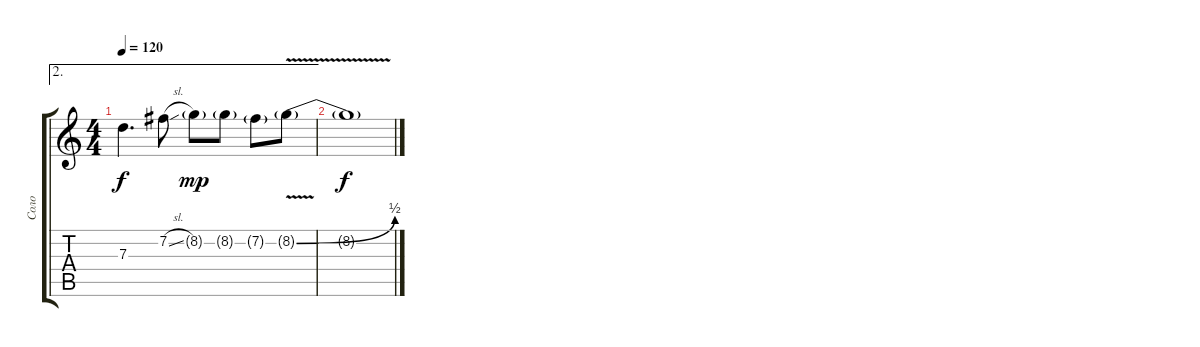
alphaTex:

\track ("Соло" "Соло") {instrument overdrivenguitar}
\staff {score tabs}
\tuning (E4 B3 G3 D3 A2 E2) {hide}
\ae 2
\ts (4 4)
\tempo 120
\clef g2
\ks c
7.3.4{d dy f} 7.2{sl}.8 8.2{g}.8{dy mp} 8.2{g}.8 7.2{g}.8 8.2{be (bend 0 0 60 2) v g}.8 |
8.2{t}.1{dy f}
